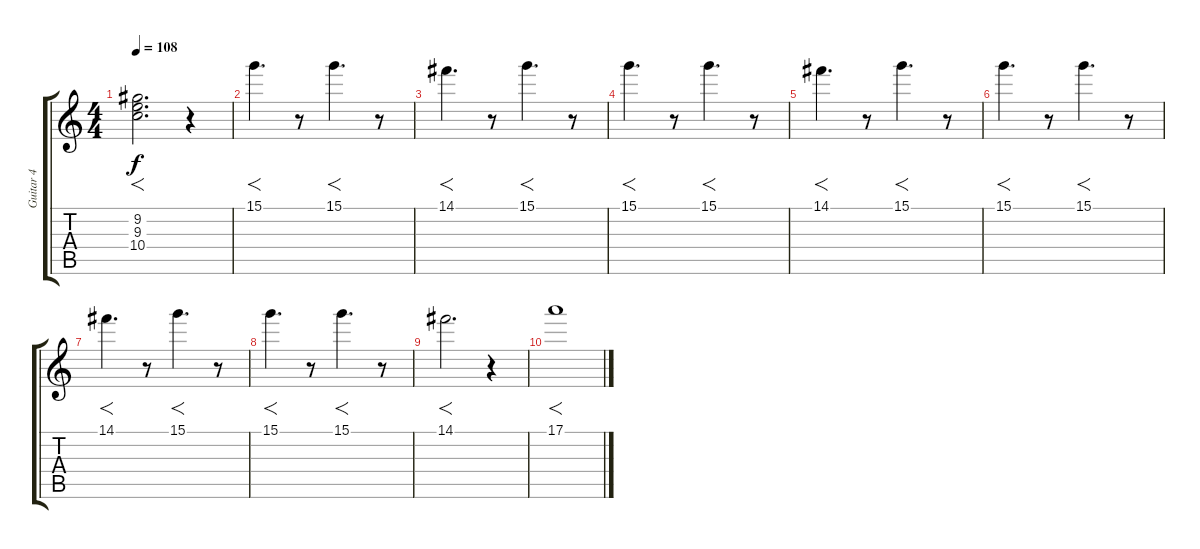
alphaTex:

\track ("Guitar 4" "Guitar 4") {instrument overdrivenguitar}
\staff {score tabs}
\tuning (E4 B3 G3 D3 A2 E2) {hide}
\ts (4 4)
\tempo 108
\clef g2
\ks c
(9.2 9.3 10.4).2{f d dy f} r.4 |
15.1.4{f d} r.8 15.1.4{f d} r.8 |
14.1.4{f d} r.8 15.1.4{f d} r.8 |
15.1.4{f d} r.8 15.1.4{f d} r.8 |
14.1.4{f d} r.8 15.1.4{f d} r.8 |
15.1.4{f d} r.8 15.1.4{f d} r.8 |
14.1.4{f d} r.8 15.1.4{f d} r.8 |
15.1.4{f d} r.8 15.1.4{f d} r.8 |
14.1.2{f d} r.4 |
17.1.1{f}
